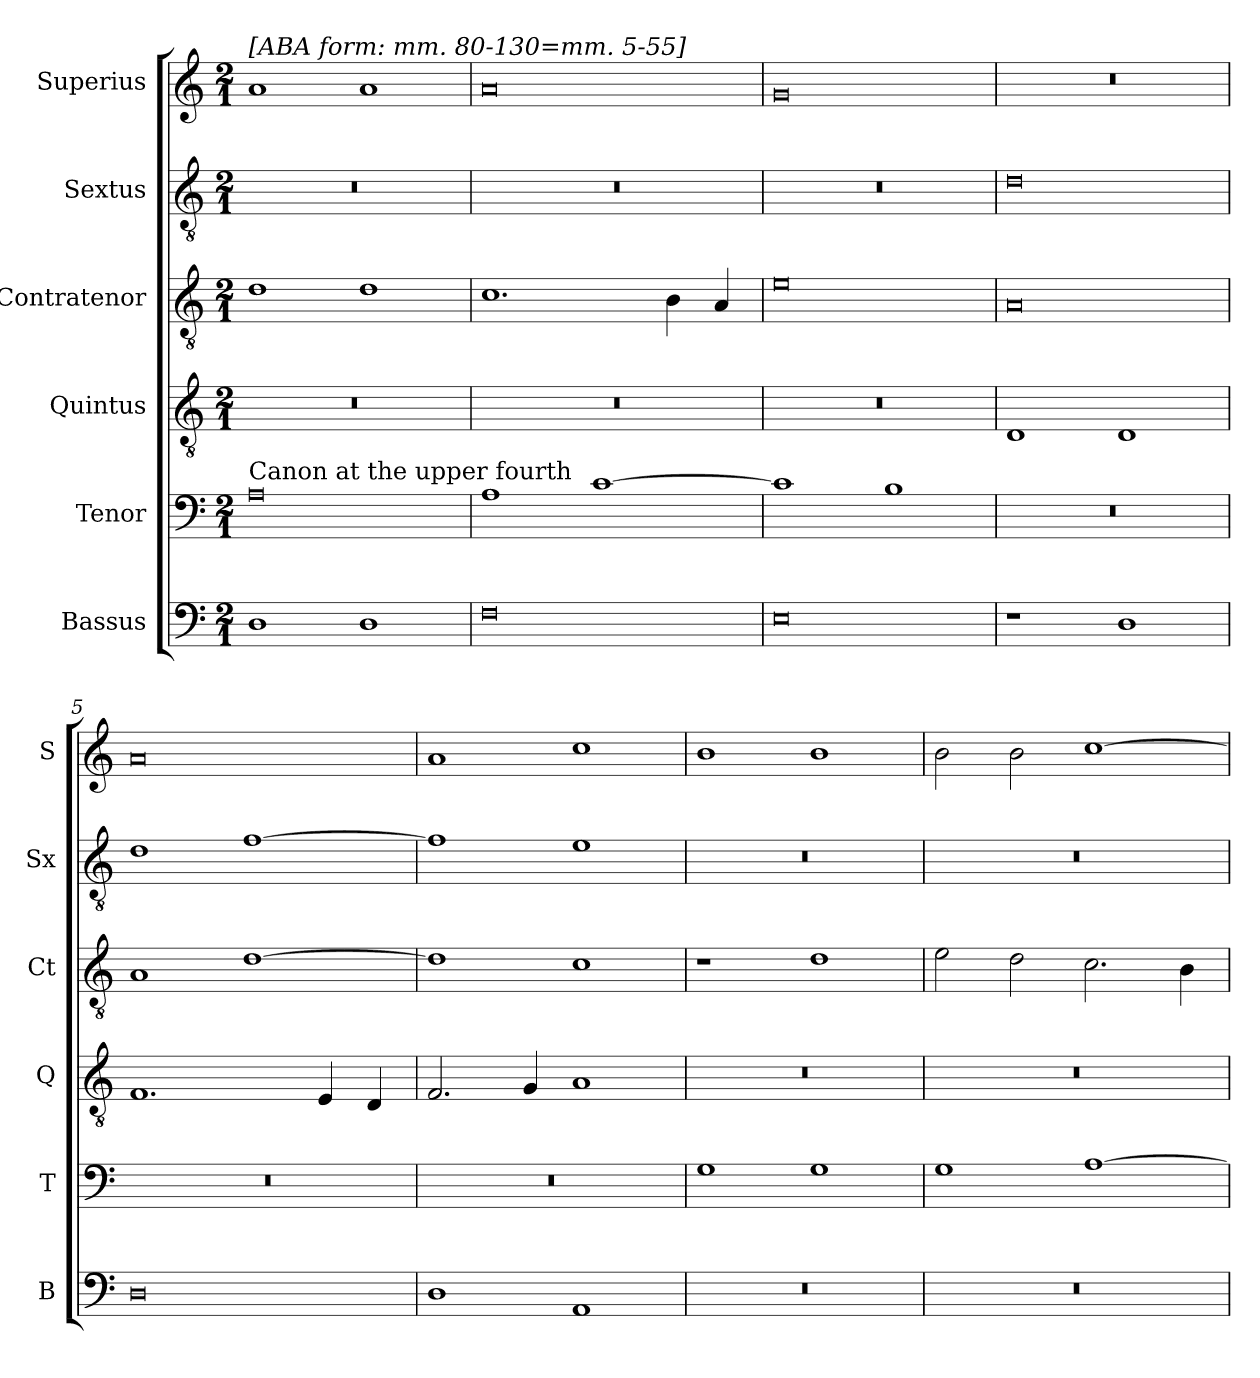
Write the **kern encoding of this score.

**kern	**kern	**kern	**kern	**kern	**kern
*part6	*part5	*part4	*part3	*part2	*part1
*staff6	*staff5	*staff4	*staff3	*staff2	*staff1
*I"Bassus	*I"Tenor	*I"Quintus	*I"Contratenor	*I"Sextus	*I"Superius
*I'B	*I'T	*I'Q	*I'Ct	*I'Sx	*I'S
*clefF4	*clefF4	*clefGv2	*clefGv2	*clefGv2	*clefG2
*k[]	*k[]	*k[]	*k[]	*k[]	*k[]
*M2/1	*M2/1	*M2/1	*M2/1	*M2/1	*M2/1
=1	=1	=1	=1	=1	=1
!	!	!	!	!	!LO:TX:a:t=[ABA form&colon; mm. 80-130=mm. 5-55]
!	!LO:TX:a:t=Canon at the upper fourth	!	!	!	!
1D	0A	0r	1d	0r	1a
1D	.	.	1d	.	1a
=2	=2	=2	=2	=2	=2
0F	1A	0r	1.c	0r	0a
.	[1c	.	.	.	.
.	.	.	4B\	.	.
.	.	.	4A/	.	.
=3	=3	=3	=3	=3	=3
0E	1c]	0r	0e	0r	0g
.	1B	.	.	.	.
=4	=4	=4	=4	=4	=4
1r	0r	1D	0A	0d	0r
1D	.	1D	.	.	.
=5	=5	=5	=5	=5	=5
0D	0r	1.F	1A	1d	0a
.	.	.	[1d	[1f	.
.	.	4E/	.	.	.
.	.	4D/	.	.	.
=6	=6	=6	=6	=6	=6
1D	0r	2.F/	1d]	1f]	1a
.	.	4G/	.	.	.
1AA	.	1A	1c	1e	1cc
=7	=7	=7	=7	=7	=7
0r	1G	0r	1r	0r	1b
.	1G	.	1d	.	1b
=8	=8	=8	=8	=8	=8
0r	1G	0r	2e\	0r	2b\
.	.	.	2d\	.	2b\
.	[1A	.	2.c\	.	[1cc
.	.	.	4B\	.	.
=	=	=	=	=	=
*-	*-	*-	*-	*-	*-
